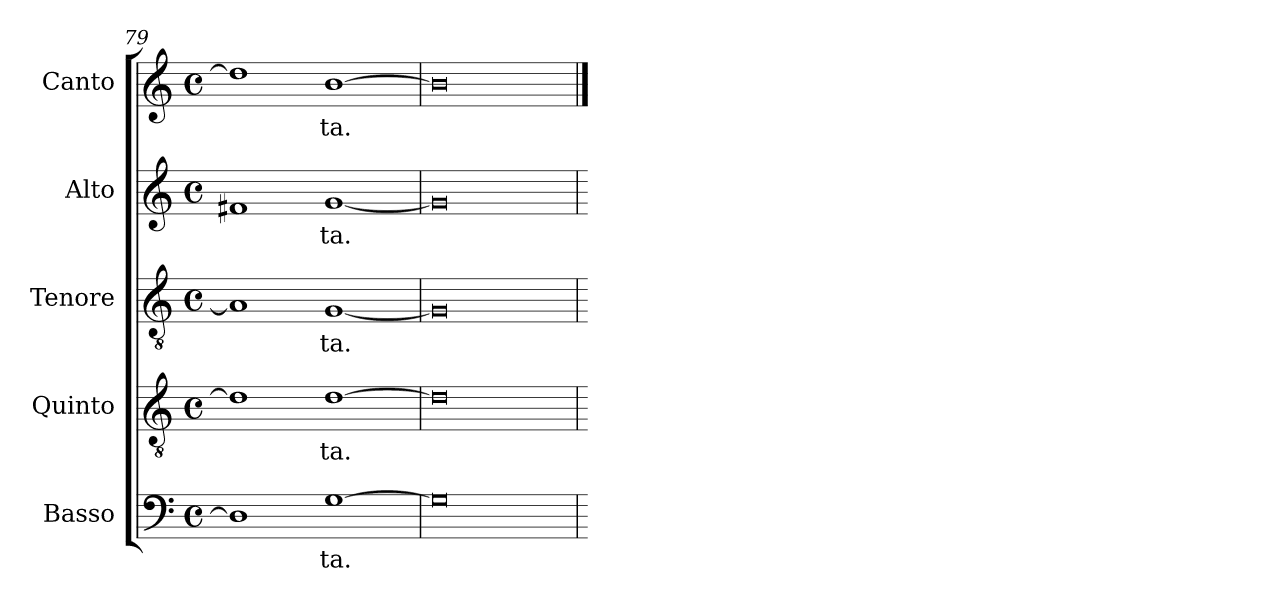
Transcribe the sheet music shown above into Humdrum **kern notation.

**kern	**text	**kern	**text	**kern	**text	**kern	**text	**kern	**text
*part5	*part5	*part4	*part4	*part3	*part3	*part2	*part2	*part1	*part1
*staff5	*staff5	*staff4	*staff4	*staff3	*staff3	*staff2	*staff2	*staff1	*staff1
*I"Basso	*	*I"Quinto	*	*I"Tenore	*	*I"Alto	*	*I"Canto	*
*clefF4	*	*clefGv2	*	*clefGv2	*	*clefG2	*	*clefG2	*
*M4/4	*	*M4/4	*	*M4/4	*	*M4/4	*	*M4/4	*
*met(c)	*	*met(c)	*	*met(c)	*	*met(c)	*	*met(c)	*
=79	=79	=79	=79	=79	=79	=79	=79	=79	=79
1D]	.	1d]	.	1A]	.	1f#X	.	1dd]	.
!	!LO:LY:b:cj	!	!LO:LY:b:cj	!	!LO:LY:b:cj	!	!LO:LY:b:cj	!	!LO:LY:b:cj
[>1G	ta.	[>1d	ta.	[<1G	-ta.	[<1g	-ta.	[>1b	ta.
=80	=80	=80	=80	=80	=80	=80	=80	=80	=80
0G]	.	0d]	.	0G]	.	0g]	.	0b]	.
=	==	=	==	=	==	=	==	==	==
*-	*-	*-	*-	*-	*-	*-	*-	*-	*-
